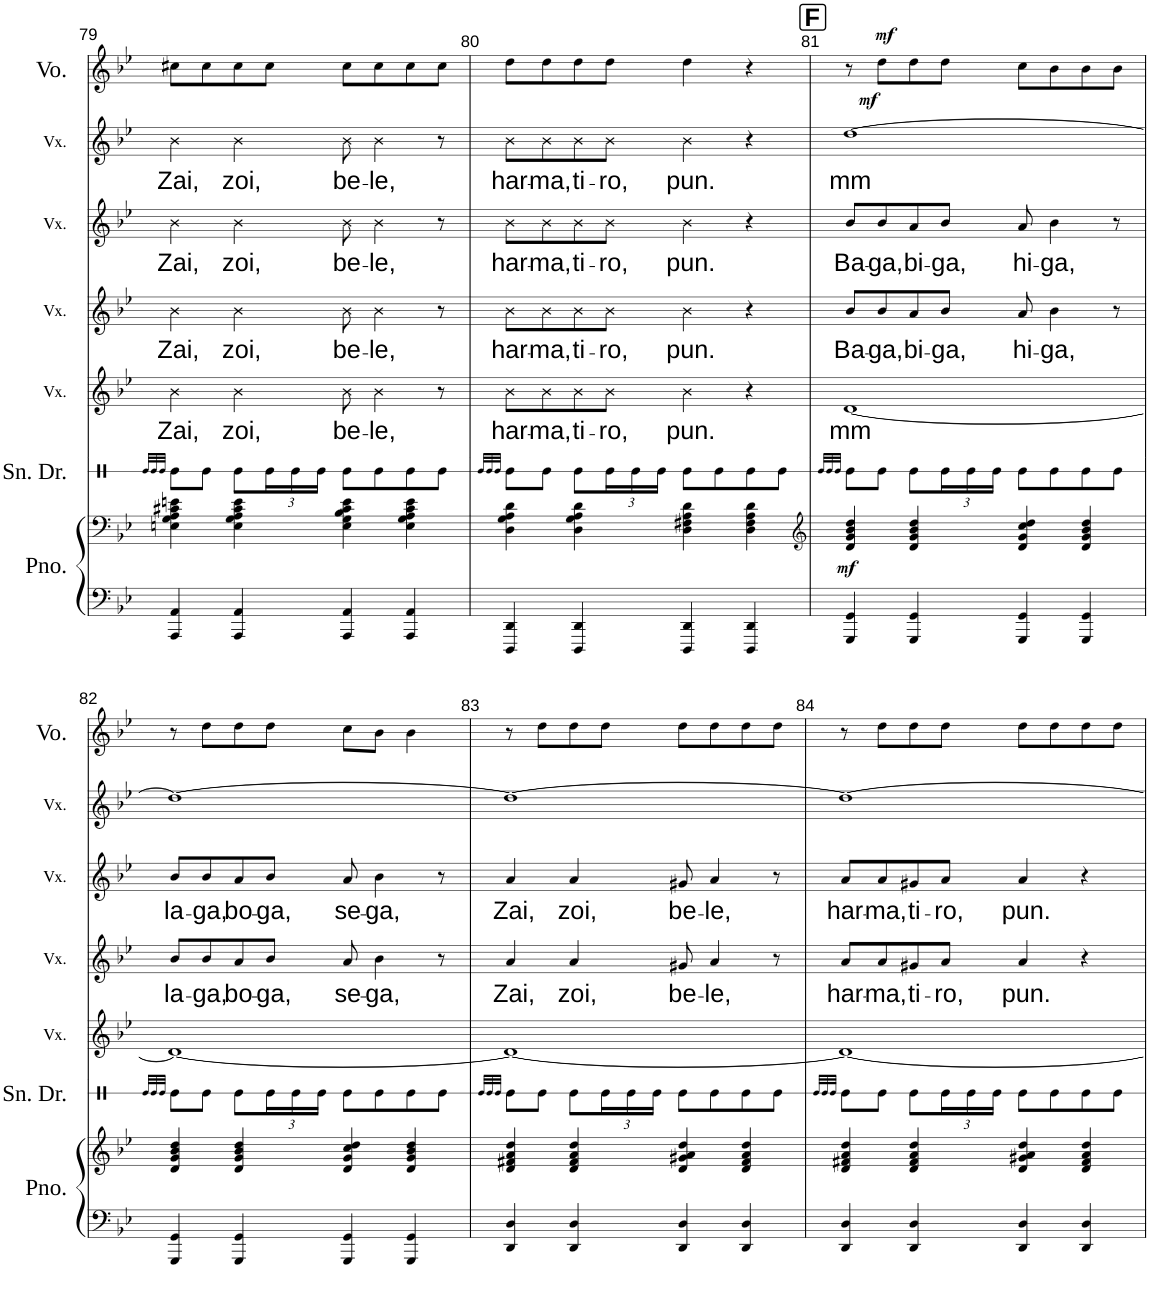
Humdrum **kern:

**kern	**kern	**dynam	**kern	**text	**kern	**text	**kern	**text	**kern	**text	**dynam	**kern	**dynam
*part6	*part6	*part6	*part5	*part5	*part4	*part4	*part3	*part3	*part2	*part2	*part2	*part1	*part1
*staff7	*staff6	*staff6/7	*staff5	*staff5	*staff4	*staff4	*staff3	*staff3	*staff2	*staff2	*staff2	*staff1	*staff1
*I"Piano	*	*	*I"Voix	*	*I"Voix	*	*I"Voix	*	*I"Voix	*	*	*I"Voice	*
*I'Pno.	*	*	*I'Vx.	*	*I'Vx.	*	*I'Vx.	*	*I'Vx.	*	*	*I'Vo.	*
!!LO:PB:g=z
*clefF4	*clefF4	*	*clefG2	*	*clefG2	*	*clefG2	*	*clefG2	*	*	*clefG2	*
*k[b-e-]	*k[b-e-]	*	*k[b-e-]	*	*k[b-e-]	*	*k[b-e-]	*	*k[b-e-]	*	*	*k[b-e-]	*
*M4/4	*M4/4	*	*M4/4	*	*M4/4	*	*M4/4	*	*M4/4	*	*	*M4/4	*
=79	=79	=79	=79	=79	=79	=79	=79	=79	=79	=79	=79	=79	=79
!	!	!	!	!LO:LY:b	!	!LO:LY:b	!	!LO:LY:b	!	!LO:LY:b	!	!	!
4AAA/ 4AA/	4En\ 4G\ 4A\ 4c#X\ 4en\	.	4b-\	Zai,	4b-\	Zai,	4b-\	Zai,	4b-\	Zai,	.	8cc#X\L	.
.	.	.	.	.	.	.	.	.	.	.	.	8cc#\	.
!	!	!	!	!LO:LY:b	!	!LO:LY:b	!	!LO:LY:b	!	!LO:LY:b	!	!	!
4AAA/ 4AA/	4E\ 4G\ 4A\ 4c#\ 4e\	.	4b-\	zoi,	4b-\	zoi,	4b-\	zoi,	4b-\	zoi,	.	8cc#\	.
.	.	.	.	.	.	.	.	.	.	.	.	8cc#\J	.
!	!	!	!	!LO:LY:b	!	!LO:LY:b	!	!LO:LY:b	!	!LO:LY:b	!	!	!
4AAA/ 4AA/	4E\ 4G\ 4B-\ 4c#\ 4e\	.	8b-\	be-	8b-\	be-	8b-\	be-	8b-\	be-	.	8cc#\L	.
!	!	!	!	!LO:LY:b	!	!LO:LY:b	!	!LO:LY:b	!	!LO:LY:b	!	!	!
.	.	.	4b-\	-le,	4b-\	-le,	4b-\	-le,	4b-\	-le,	.	8cc#\	.
4AAA/ 4AA/	4E\ 4G\ 4A\ 4c#\ 4e\	.	.	.	.	.	.	.	.	.	.	8cc#\	.
.	.	.	8r	.	8r	.	8r	.	8r	.	.	8cc#\J	.
=80	=80	=80	=80	=80	=80	=80	=80	=80	=80	=80	=80	=80	=80
!	!	!	!	!LO:LY:b	!	!LO:LY:b	!	!LO:LY:b	!	!LO:LY:b	!	!	!
4DDD/ 4DD/	4D\ 4G\ 4A\ 4d\	.	8b-\L	har-	8b-\L	har-	8b-\L	har-	8b-\L	har-	.	8dd\L	.
!	!	!	!	!LO:LY:b	!	!LO:LY:b	!	!LO:LY:b	!	!LO:LY:b	!	!	!
.	.	.	8b-\	-ma,	8b-\	-ma,	8b-\	-ma,	8b-\	-ma,	.	8dd\	.
!	!	!	!	!LO:LY:b	!	!LO:LY:b	!	!LO:LY:b	!	!LO:LY:b	!	!	!
4DDD/ 4DD/	4D\ 4G\ 4A\ 4d\	.	8b-\	ti-	8b-\	ti-	8b-\	ti-	8b-\	ti-	.	8dd\	.
!	!	!	!	!LO:LY:b	!	!LO:LY:b	!	!LO:LY:b	!	!LO:LY:b	!	!	!
.	.	.	8b-\J	-ro,	8b-\J	-ro,	8b-\J	-ro,	8b-\J	-ro,	.	8dd\J	.
!	!	!	!	!LO:LY:b	!	!LO:LY:b	!	!LO:LY:b	!	!LO:LY:b	!	!	!
4DDD/ 4DD/	4D\ 4F#X\ 4A\ 4d\	.	4b-\	pun.	4b-\	pun.	4b-\	pun.	4b-\	pun.	.	4dd\	.
4DDD/ 4DD/	4D\ 4F#\ 4A\ 4d\	.	4r	.	4r	.	4r	.	4r	.	.	4r	.
!!LO:REH:place=s1:a:B:cj:fs=18.1844:t=F
=81	=81	=81	=81	=81	=81	=81	=81	=81	=81	=81	=81	=81	=81
*	*clefG2	*	*	*	*	*	*	*	*	*	*	*	*
!	!	!LO:DY:a=2	!	!LO:LY:b	!	!LO:LY:b	!	!LO:LY:b	!	!LO:LY:b	!LO:DY:a	!	!
4GGG/ 4GG/	4d/ 4g/ 4b-/ 4dd/	mf	[1d	mm	8b-/L	Ba-	8b-/L	Ba-	[1dd	mm	mf	8r	.
!	!	!	!	!	!	!LO:LY:b	!	!LO:LY:b	!	!	!	!	!LO:DY:a
.	.	.	.	.	8b-/	-ga,	8b-/	-ga,	.	.	.	8dd\L	mf
!	!	!	!	!	!	!LO:LY:b	!	!LO:LY:b	!	!	!	!	!
4GGG/ 4GG/	4d/ 4g/ 4b-/ 4dd/	.	.	.	8a/	bi-	8a/	bi-	.	.	.	8dd\	.
!	!	!	!	!	!	!LO:LY:b	!	!LO:LY:b	!	!	!	!	!
.	.	.	.	.	8b-/J	-ga,	8b-/J	-ga,	.	.	.	8dd\J	.
!	!	!	!	!	!	!LO:LY:b	!	!LO:LY:b	!	!	!	!	!
4GGG/ 4GG/	4d/ 4g/ 4cc/ 4dd/	.	.	.	8a/	hi-	8a/	hi-	.	.	.	8cc\L	.
!	!	!	!	!	!	!LO:LY:b	!	!LO:LY:b	!	!	!	!	!
.	.	.	.	.	4b-\	-ga,	4b-\	-ga,	.	.	.	8b-\	.
4GGG/ 4GG/	4d/ 4g/ 4b-/ 4dd/	.	.	.	.	.	.	.	.	.	.	8b-\	.
.	.	.	.	.	8r	.	8r	.	.	.	.	8b-\J	.
!!LO:LB:g=z
=82	=82	=82	=82	=82	=82	=82	=82	=82	=82	=82	=82	=82	=82
!	!	!	!	!	!	!LO:LY:b	!	!LO:LY:b	!	!	!	!	!
4GGG/ 4GG/	4d/ 4g/ 4b-/ 4dd/	.	1d_	.	8b-/L	la-	8b-/L	la-	1dd_	.	.	8r	.
!	!	!	!	!	!	!LO:LY:b	!	!LO:LY:b	!	!	!	!	!
.	.	.	.	.	8b-/	-ga,	8b-/	-ga,	.	.	.	8dd\L	.
!	!	!	!	!	!	!LO:LY:b	!	!LO:LY:b	!	!	!	!	!
4GGG/ 4GG/	4d/ 4g/ 4b-/ 4dd/	.	.	.	8a/	bo-	8a/	bo-	.	.	.	8dd\	.
!	!	!	!	!	!	!LO:LY:b	!	!LO:LY:b	!	!	!	!	!
.	.	.	.	.	8b-/J	-ga,	8b-/J	-ga,	.	.	.	8dd\J	.
!	!	!	!	!	!	!LO:LY:b	!	!LO:LY:b	!	!	!	!	!
4GGG/ 4GG/	4d/ 4g/ 4cc/ 4dd/	.	.	.	8a/	se-	8a/	se-	.	.	.	8cc\L	.
!	!	!	!	!	!	!LO:LY:b	!	!LO:LY:b	!	!	!	!	!
.	.	.	.	.	4b-\	-ga,	4b-\	-ga,	.	.	.	8b-\J	.
4GGG/ 4GG/	4d/ 4g/ 4b-/ 4dd/	.	.	.	.	.	.	.	.	.	.	4b-\	.
.	.	.	.	.	8r	.	8r	.	.	.	.	.	.
=83	=83	=83	=83	=83	=83	=83	=83	=83	=83	=83	=83	=83	=83
!	!	!	!	!	!	!LO:LY:b	!	!LO:LY:b	!	!	!	!	!
4DD/ 4D/	4d/ 4f#X/ 4a/ 4dd/	.	1d_	.	4a/	Zai,	4a/	Zai,	1dd_	.	.	8r	.
.	.	.	.	.	.	.	.	.	.	.	.	8dd\L	.
!	!	!	!	!	!	!LO:LY:b	!	!LO:LY:b	!	!	!	!	!
4DD/ 4D/	4d/ 4f#/ 4a/ 4dd/	.	.	.	4a/	zoi,	4a/	zoi,	.	.	.	8dd\	.
.	.	.	.	.	.	.	.	.	.	.	.	8dd\J	.
!	!	!	!	!	!	!LO:LY:b	!	!LO:LY:b	!	!	!	!	!
4DD/ 4D/	4d/ 4g#X/ 4a/ 4dd/	.	.	.	8g#X/	be-	8g#X/	be-	.	.	.	8dd\L	.
!	!	!	!	!	!	!LO:LY:b	!	!LO:LY:b	!	!	!	!	!
.	.	.	.	.	4a/	-le,	4a/	-le,	.	.	.	8dd\	.
4DD/ 4D/	4d/ 4f#/ 4a/ 4dd/	.	.	.	.	.	.	.	.	.	.	8dd\	.
.	.	.	.	.	8r	.	8r	.	.	.	.	8dd\J	.
=84	=84	=84	=84	=84	=84	=84	=84	=84	=84	=84	=84	=84	=84
!	!	!	!	!	!	!LO:LY:b	!	!LO:LY:b	!	!	!	!	!
4DD/ 4D/	4d/ 4f#X/ 4a/ 4dd/	.	1d_	.	8a/L	har-	8a/L	har-	1dd_	.	.	8r	.
!	!	!	!	!	!	!LO:LY:b	!	!LO:LY:b	!	!	!	!	!
.	.	.	.	.	8a/	-ma,	8a/	-ma,	.	.	.	8dd\L	.
!	!	!	!	!	!	!LO:LY:b	!	!LO:LY:b	!	!	!	!	!
4DD/ 4D/	4d/ 4f#/ 4a/ 4dd/	.	.	.	8g#X/	ti-	8g#X/	ti-	.	.	.	8dd\	.
!	!	!	!	!	!	!LO:LY:b	!	!LO:LY:b	!	!	!	!	!
.	.	.	.	.	8a/J	-ro,	8a/J	-ro,	.	.	.	8dd\J	.
!	!	!	!	!	!	!LO:LY:b	!	!LO:LY:b	!	!	!	!	!
4DD/ 4D/	4d/ 4g#X/ 4a/ 4dd/	.	.	.	4a/	pun.	4a/	pun.	.	.	.	8dd\L	.
.	.	.	.	.	.	.	.	.	.	.	.	8dd\	.
4DD/ 4D/	4d/ 4f#/ 4a/ 4dd/	.	.	.	4r	.	4r	.	.	.	.	8dd\	.
.	.	.	.	.	.	.	.	.	.	.	.	8dd\J	.
=	=	=	=	=	=	=	=	=	=	=	=	=	=
*-	*-	*-	*-	*-	*-	*-	*-	*-	*-	*-	*-	*-	*-
